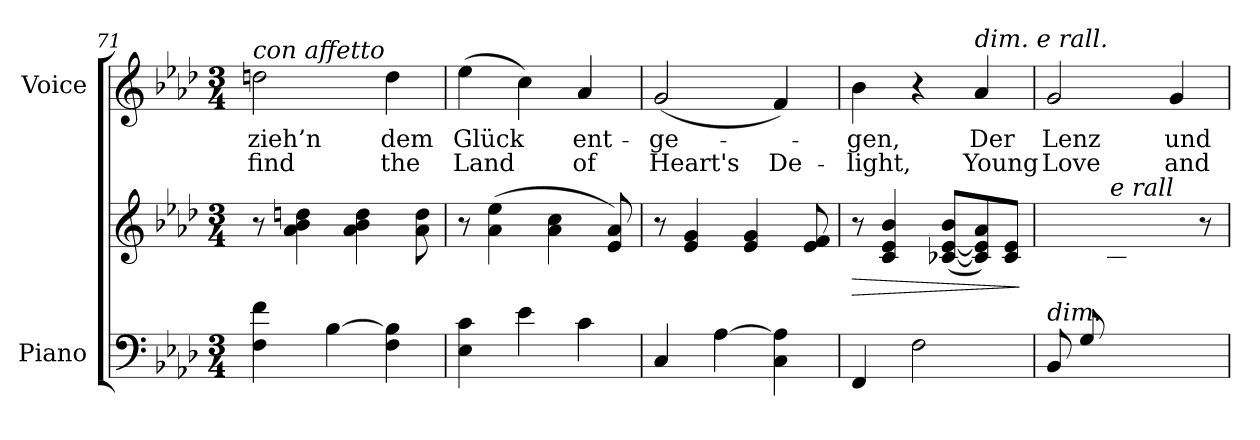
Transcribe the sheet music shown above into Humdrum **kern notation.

**kern	**kern	**dynam	**kern	**text	**text
*part2	*part2	*part2	*part1	*part1	*part1
*staff3	*staff2	*staff2/3	*staff1	*staff1	*staff1
*I"Piano	*	*	*I"Voice	*	*
*I'Pno	*	*	*	*	*
*clefF4	*clefG2	*	*clefG2	*	*
*k[b-e-a-d-]	*k[b-e-a-d-]	*	*k[b-e-a-d-]	*	*
*M3/4	*M3/4	*	*M3/4	*	*
=71	=71	=71	=71	=71	=71
!	!	!	!LO:TX:i:t=con affetto	!	!
4F\ 4f\	8r	.	2ddn\	zieh’n	find
.	4a-\ 4b-\ 4ddn\	.	.	.	.
[4B-\	.	.	.	.	.
.	4a-\ 4b-\ 4dd\	.	.	.	.
4F\ 4B-\]	.	.	4dd\	dem	the
.	8a-\ 8dd\	.	.	.	.
=72	=72	=72	=72	=72	=72
4E-\ 4c\	8r	.	(4ee-\	Glück	Land
.	(4a-\ 4ee-\	.	.	.	.
4e-\	.	.	4cc\)	.	.
.	4a-\ 4cc\	.	.	.	.
4c\	.	.	4a-/	ent-	of
.	8e-/ 8a-/)	.	.	.	.
=73	=73	=73	=73	=73	=73
4C/	8r	.	(>2g/	-ge-	Heart's
.	4e-/ 4g/	.	.	.	.
[4A-\	.	.	.	.	.
.	4e-/ 4g/	.	.	.	.
4C\ 4A-\]	.	.	4f/)	.	De-
.	8e-/ 8f/	.	.	.	.
=74	=74	=74	=74	=74	=74
!	!	!LO:HP:b	!	!	!
4FF/	8r	>	4b-\	-gen,	-light,
.	4c/ 4e-/ 4b-/	.	.	.	.
2F\	.	.	4r	.	.
.	([8c-X/ [8e-/ 8b-/L	.	.	.	.
!	!	!	!LO:TX:a:i:t=dim. e rall.	!	!
.	8c-/] 8e-/] 8a-/)	.	4a-/	Der	Young
.	8c-/ 8e-/J	.	.	.	.
.	.	]	.	.	.
=75	=75	=75	=75	=75	=75
*^	*	*	*	*	*
!	!	!LO:TX:b:i:t=dim.	!	!	!	!
(8BB-/L	4ryy	4ryy	.	2g/	Lenz	Love
8G/	.	.	.	.	.	.
!	!	!LO:TX:i:t=e rall	!	!	!	!
2ryy	8ryy	8B-\	.	.	.	.
.	8ryy	8e-\	.	.	.	.
.	4ryy	8g\J)	.	4g/	und	and
.	.	8r	.	.	.	.
*v	*v	*	*	*	*	*
=	=	=	=	=	=
*-	*-	*-	*-	*-	*-
